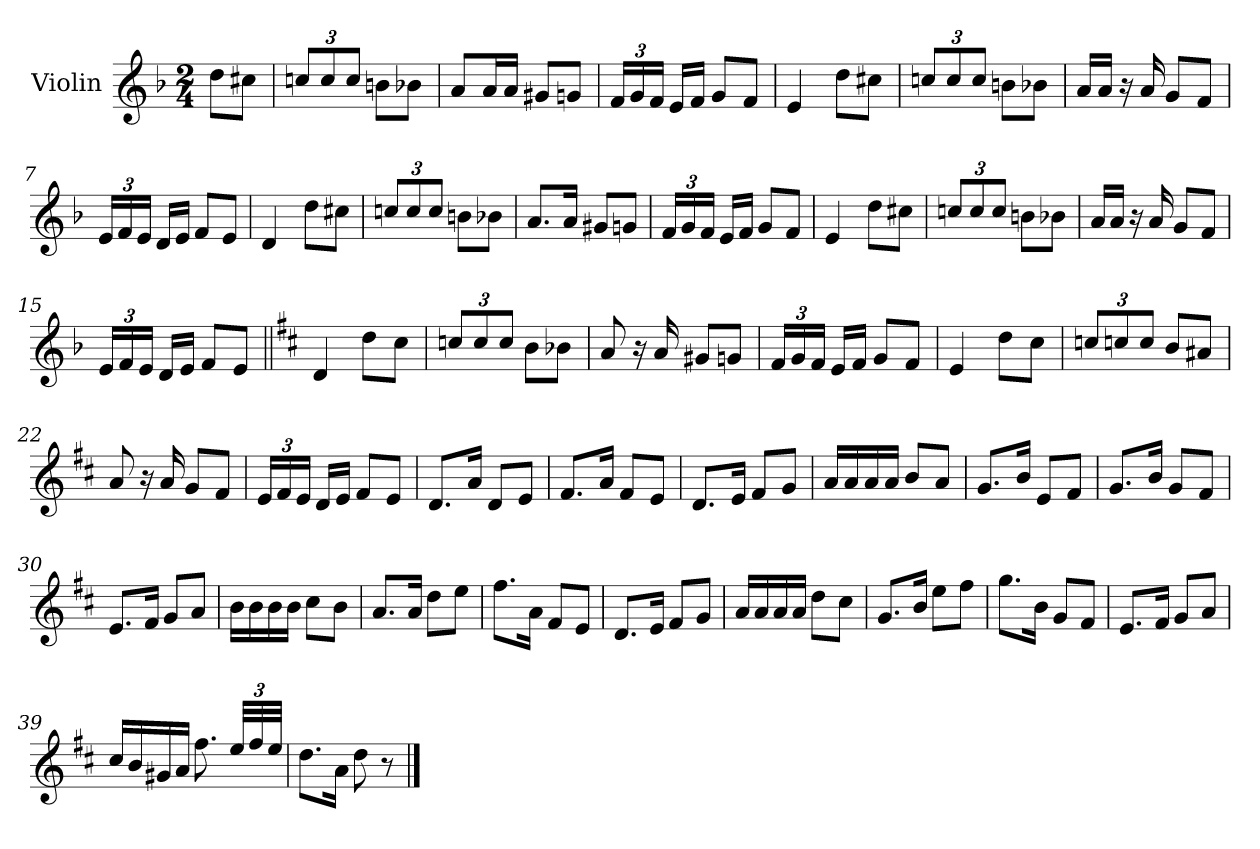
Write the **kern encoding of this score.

**kern
*part1
*staff1
*I"Violin
*I'Vln
*clefG2
*k[b-]
*F:
*M2/4
=
8dd\L
8cc#X\J
=1
*Xbrackettup
12ccn/L
12cc/
12cc/J
8bn\L
8b-X\J
=2
8a/L
16a/
16a/J
8g#X/L
8gn/J
=3
24f/L
24g/
24f/J
16e/L
16f/J
8g/L
8f/J
=4
4e/
8dd\L
8cc#X\J
!!LO:LB:g=z
=5
12ccn/L
12cc/
12cc/J
8bn\L
8b-X\J
=6
16a/L
16a/J
16r
16a/
8g/L
8f/J
=7
24e/L
24f/
24e/J
16d/L
16e/J
8f/L
8e/J
=8
4d/
8dd\L
8cc#X\J
!!LO:LB:g=z
=9
12ccn/L
12cc/
12cc/J
8bn\L
8b-X\J
=10
8.a/L
16a/J
8g#X/L
8gn/J
=11
24f/L
24g/
24f/J
16e/L
16f/J
8g/L
8f/J
=12
4e/
8dd\L
8cc#X\J
!!LO:LB:g=z
=13
12ccn/L
12cc/
12cc/J
8bn\L
8b-X\J
=14
16a/L
16a/J
16r
16a/
8g/L
8f/J
=15
24e/L
24f/
24e/J
16d/L
16e/J
8f/L
8e/J
=16||
*k[f#c#]
*D:
4d/
8dd\L
8cc#\J
!!LO:LB:g=z
=17
12ccn/L
12cc/
12cc/J
8b\L
8b-X\J
=18
8a/
16r
16a/
8g#X/L
8gn/J
=19
24f#/L
24g/
24f#/J
16e/L
16f#/J
8g/L
8f#/J
=20
4e/
8dd\L
8cc#\J
!!LO:LB:g=z
=21
12ccn/L
12ccn/
12cc/J
8b/L
8a#X/J
=22
8a/
16r
16a/
8g/L
8f#/J
=23
24e/L
24f#/
24e/J
16d/L
16e/J
8f#/L
8e/J
=24
8.d/L
16a/J
8d/L
8e/J
!!LO:LB:g=z
=25
8.f#/L
16a/J
8f#/L
8e/J
=26
8.d/L
16e/J
8f#/L
8g/J
=27
16a/L
16a/
16a/
16a/J
8b/L
8a/J
=28
8.g/L
16b/J
8e/L
8f#/J
!!LO:LB:g=z
=29
8.g/L
16b/J
8g/L
8f#/J
=30
8.e/L
16f#/J
8g/L
8a/J
=31
16b\L
16b\
16b\
16b\J
8cc#\L
8b\J
=32
8.a/L
16a/J
8dd\L
8ee\J
!!LO:LB:g=z
=33
8.ff#\L
16a\J
8f#/L
8e/J
=34
8.d/L
16e/J
8f#/L
8g/J
=35
16a/L
16a/
16a/
16a/J
8dd\L
8cc#\J
=36
8.g/L
16b/J
8ee\L
8ff#\J
!!LO:LB:g=z
=37
8.gg\L
16b\J
8g/L
8f#/J
=38
8.e/L
16f#/J
8g/L
8a/J
=39
16cc#/L
16b/
16g#X/
16a/J
8.ff#\
48ee/L
48ff#/
48ee/J
=40
8.dd\L
16a\J
8dd\
8r
==
*-
